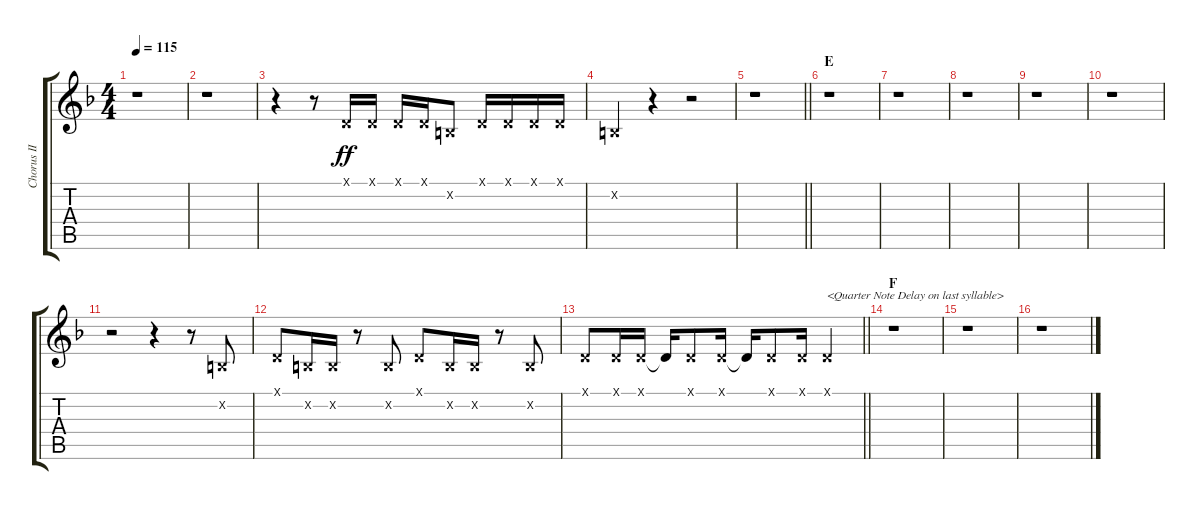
\track ("Chorus II" "Chorus II") {instrument voiceoohs}
\staff {score tabs}
\tuning (Db4 Ab3 E3 B2 Gb2 B1) {hide}
\ts (4 4)
\tempo 115
\clef g2
\ks f
r.1{dy ff} |
r.1 |
r.4 r.8 1.1{x}.16 1.1{x}.16 1.1{x}.16 1.1{x}.16 3.2{x}.8 1.1{x}.16 1.1{x}.16 1.1{x}.16 1.1{x}.16 |
3.2{x}.4 r.4 r.2 |
\barLineRight lightlight
r.1 |
\section ("" "E")
r.1 |
r.1 |
r.1 |
r.1 |
r.1 |
r.2 r.4 r.8 3.2{x}.8 |
1.1{x}.8 3.2{x}.16 3.2{x}.16 r.8 3.2{x}.8 1.1{x}.8 3.2{x}.16 3.2{x}.16 r.8 3.2{x}.8 |
\barLineRight lightlight
1.1{x}.8 1.1{x}.16 1.1{x}.16 1.1{t}.16 1.1{x}.8 1.1{x}.16 1.1{t}.16 1.1{x}.8 1.1{x}.16 1.1{x}.4{txt "<Quarter Note Delay on last syllable>"} |
\section ("" "F")
r.1 |
r.1 |
r.1
